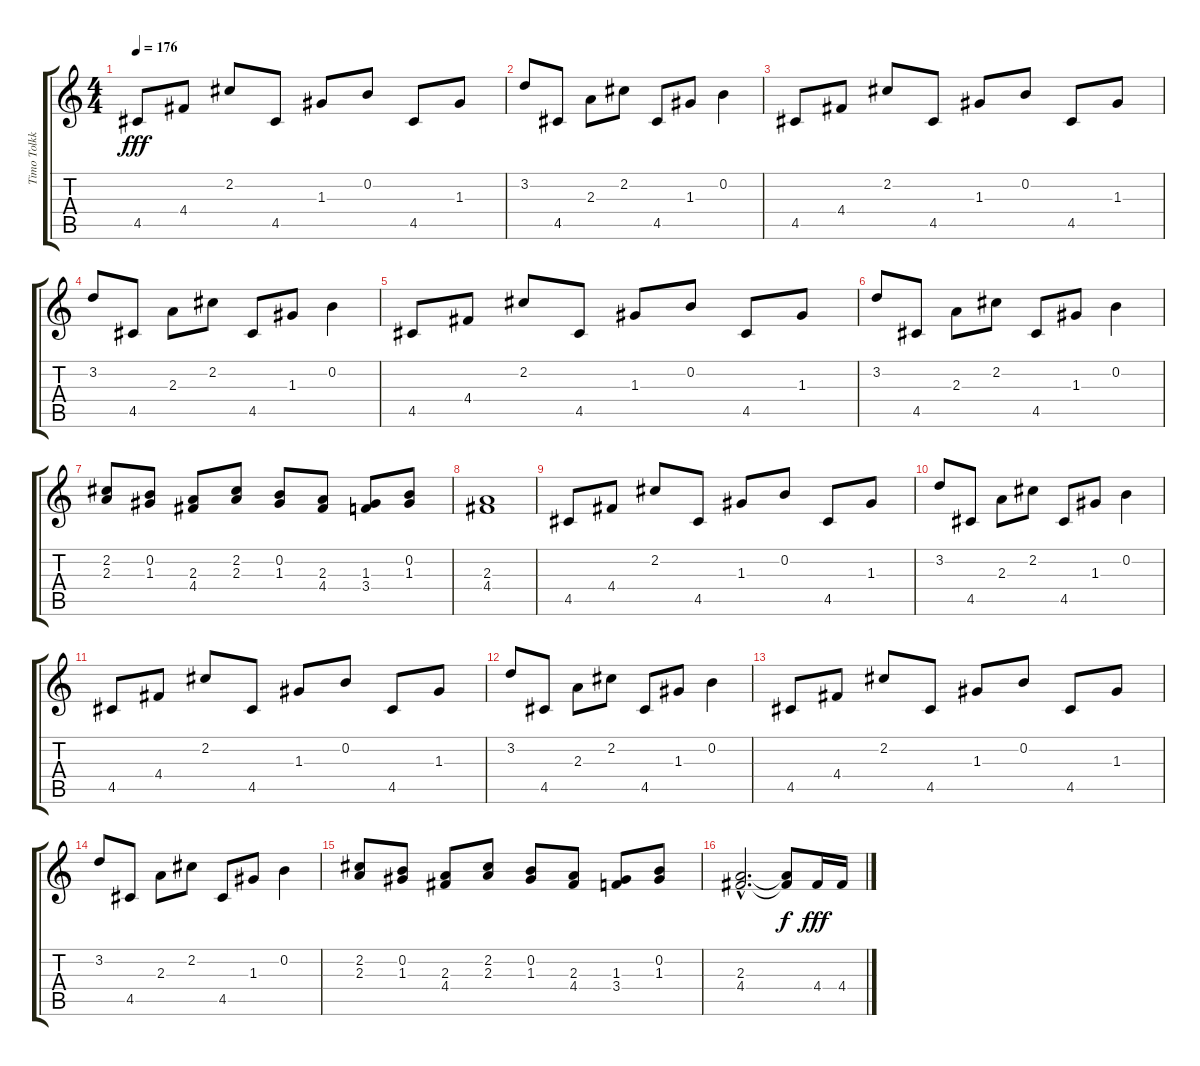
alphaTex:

\track ("Timo Tolkki" "Timo Tolkk") {instrument distortionguitar}
\staff {score tabs}
\tuning (E4 B3 G3 D3 A2 E2) {hide}
\ts (4 4)
\tempo 176
\clef g2
\ks c
4.5.8{dy fff} 4.4.8 2.2.8 4.5.8 1.3.8 0.2.8 4.5.8 1.3.8 |
3.2.8 4.5.8 2.3.8 2.2.8 4.5.8 1.3.8 0.2.4 |
4.5.8 4.4.8 2.2.8 4.5.8 1.3.8 0.2.8 4.5.8 1.3.8 |
3.2.8 4.5.8 2.3.8 2.2.8 4.5.8 1.3.8 0.2.4 |
4.5.8 4.4.8 2.2.8 4.5.8 1.3.8 0.2.8 4.5.8 1.3.8 |
3.2.8 4.5.8 2.3.8 2.2.8 4.5.8 1.3.8 0.2.4 |
(2.2 2.3).8 (0.2 1.3).8 (2.3 4.4).8 (2.2 2.3).8 (0.2 1.3).8 (2.3 4.4).8 (1.3 3.4).8 (0.2 1.3).8 |
(2.3 4.4).1 |
4.5.8 4.4.8 2.2.8 4.5.8 1.3.8 0.2.8 4.5.8 1.3.8 |
3.2.8 4.5.8 2.3.8 2.2.8 4.5.8 1.3.8 0.2.4 |
4.5.8 4.4.8 2.2.8 4.5.8 1.3.8 0.2.8 4.5.8 1.3.8 |
3.2.8 4.5.8 2.3.8 2.2.8 4.5.8 1.3.8 0.2.4 |
4.5.8 4.4.8 2.2.8 4.5.8 1.3.8 0.2.8 4.5.8 1.3.8 |
3.2.8 4.5.8 2.3.8 2.2.8 4.5.8 1.3.8 0.2.4 |
(2.2 2.3).8 (0.2 1.3).8 (2.3 4.4).8 (2.2 2.3).8 (0.2 1.3).8 (2.3 4.4).8 (1.3 3.4).8 (0.2 1.3).8 |
(2.3{hac} 4.4{hac}).2{d} (2.3{t} 4.4{t}).8{dy f} 4.4.16{dy fff} 4.4.16
